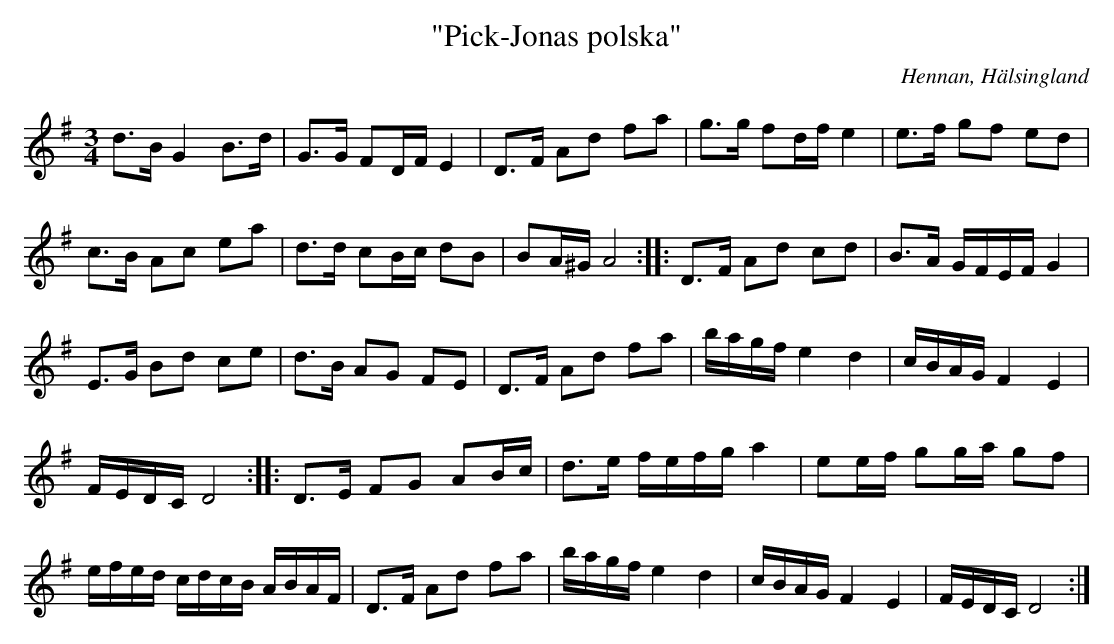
X:1
T: "Pick-Jonas polska"
O: Hennan, Hälsingland
M: 3/4
L: 1/8
K: G
d>B G2 B>d | G>G FD/F/ E2 | D>F Ad fa | g>g fd/f/ e2 | e>f gf ed |
c>B Ac ea | d>d cB/c/ dB | BA/^G/ A4 :: D>F Ad cd | B>A G/F/E/F/ G2 |
E>G Bd ce | d>B AG FE | D>F Ad fa | b/a/g/f/ e2 d2 | c/B/A/G/ F2 E2 |
F/E/D/C/ D4 :: D>E FG AB/c/ | d>e f/e/f/g/ a2 | ee/f/ gg/a/ gf |
e/f/e/d/ c/d/c/B/ A/B/A/F/ | D>F Ad fa | b/a/g/f/ e2 d2 | c/B/A/G/ F2 E2 | F/E/D/C/ D4 :|]
